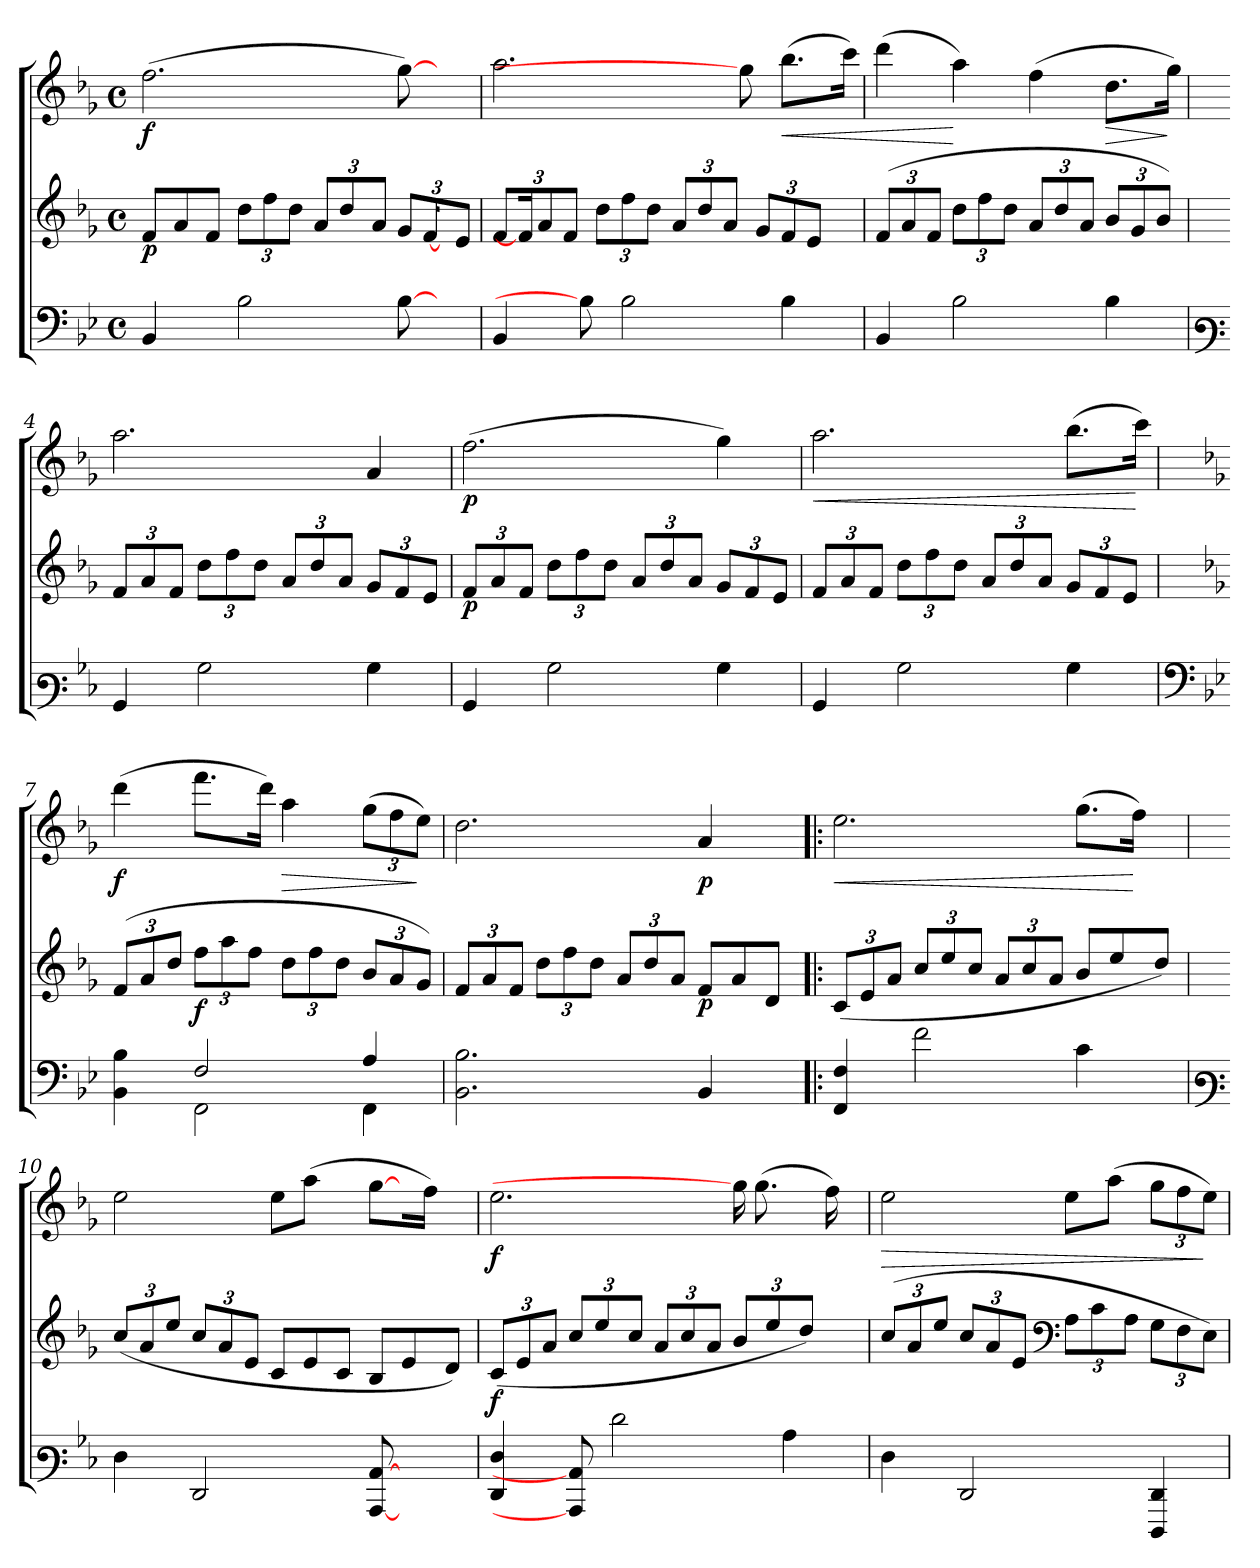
**kern	**kern	**dynam	**kern	**dynam
*part2	*part2	*part2	*part1	*part1
*staff3	*staff2	*staff2/3	*staff1	*staff1
*clefF4	*clefG3	*	*clefG3	*
*k[b-e-]	*k[b-e-]	*	*k[b-e-]	*
*M4/4	*M4/4	*	*M4/4	*
*met(c)	*met(c)	*	*met(c)	*
=1	=1	=1	=1	=1
!	!	!LO:DY:b	!	!LO:DY:b
4BB-/	8d/L	p	(>2.dd\	f
.	8f/	.	.	.
8ryy	8d/J	.	.	.
2B-\	12b-\L	.	.	.
.	12dd\	.	.	.
.	12b-\J	.	.	.
.	12f/L	.	.	.
.	12b-/	.	.	.
.	.	.	8ryy	.
.	12f/J	.	.	.
[8B-\	12e-/L	.	[8ee-\)	.
.	[24d/	.	.	.
8ryy	24ryy	.	8ryy	.
.	12c/J	.	.	.
=2	=2	=2	=2	=2
4BB-/	12d/L	.	2.ff\	.
.	24d/]	.	.	.
.	12f/	.	.	.
.	12d/J	.	.	.
8B-\]	.	.	.	.
.	12b-\L	.	.	.
2B-\	12dd\	.	.	.
.	12b-\J	.	.	.
.	12f/L	.	.	.
.	12b-/	.	.	.
.	12f/J	.	.	.
.	.	.	8ee-\]	.
.	12e-/L	.	.	.
!	!	!	!	!LO:HP:b
4B-\	12d/	.	(>8.gg\L	<
.	12c/J	.	.	.
.	12ryy	.	.	.
.	.	.	16aa\Jk)	.
=3	=3	=3	=3	=3
4BB-/	(>12d/L	.	(>4bb-\	.
.	12f/	.	.	.
.	12d/J	.	.	.
2B-\	12b-\L	.	4ff\)	[
.	12dd\	.	.	.
.	12b-\J	.	.	.
.	12f/L	.	(>4dd\	.
.	12b-/	.	.	.
.	12f/J	.	.	.
!	!	!	!	!LO:HP:b
4B-\	12g/L	.	8.b-\L	>
.	12e-/	.	.	.
.	12g/J)	.	.	.
.	.	.	16ee-\Jk)	]
!!LO:LB:g=z
=4	=4	=4	=4	=4
*clefF3	*	*	*	*
4BB-/	12d/L	.	2.ff\	.
.	12f/	.	.	.
.	12d/J	.	.	.
2B-\	12b-\L	.	.	.
.	12dd\	.	.	.
.	12b-\J	.	.	.
.	12f/L	.	.	.
.	12b-/	.	.	.
.	12f/J	.	.	.
4B-\	12e-/L	.	4f/	.
.	12d/	.	.	.
.	12c/J	.	.	.
=5	=5	=5	=5	=5
!	!	!LO:DY:b	!	!LO:DY:b
4BB-/	12d/L	p	(>2.dd\	p
.	12f/	.	.	.
.	12d/J	.	.	.
2B-\	12b-\L	.	.	.
.	12dd\	.	.	.
.	12b-\J	.	.	.
.	12f/L	.	.	.
.	12b-/	.	.	.
.	12f/J	.	.	.
4B-\	12e-/L	.	4ee-\)	.
.	12d/	.	.	.
.	12c/J	.	.	.
=6	=6	=6	=6	=6
!	!	!	!	!LO:HP:b
4BB-/	12d/L	.	2.ff\	<
.	12f/	.	.	.
.	12d/J	.	.	.
2B-\	12b-\L	.	.	.
.	12dd\	.	.	.
.	12b-\J	.	.	.
.	12f/L	.	.	.
.	12b-/	.	.	.
.	12f/J	.	.	.
4B-\	12e-/L	.	(>8.gg\L	.
.	12d/	.	.	.
.	12c/J	.	.	.
.	.	.	16aa\Jk)	[
!!LO:PB:g=z
=7	=7	=7	=7	=7
*clefF4	*	*	*	*
*k[b-e-]	*k[b-e-]	*	*k[b-e-]	*
*^	*	*	*	*
!	!	!	!	!	!LO:DY:b
4ryy	4BB-\ 4B-\	(>12d/L	.	(>4bb-\	f
.	.	12f/	.	.	.
.	.	12b-/J	.	.	.
!	!	!	!LO:DY:b	!	!
2F/	2FF\	12dd\L	f	8.ddd\L	.
.	.	12ff\	.	.	.
.	.	12dd\J	.	.	.
.	.	.	.	16bb-\Jk)	.
!	!	!	!	!	!LO:HP:b
.	.	12b-\L	.	4ff\	>
.	.	12dd\	.	.	.
.	.	12b-\J	.	.	.
4A/	4FF\	12g/L	.	(>12ee-\L	.
.	.	12f/	.	12dd\	.
.	.	12e-/J)	.	12cc\J)	]
*v	*v	*	*	*	*
=8	=8	=8	=8	=8
2.BB-\ 2.B-\	12d/L	.	2.b-\	.
.	12f/	.	.	.
.	12d/J	.	.	.
.	12b-\L	.	.	.
.	12dd\	.	.	.
.	12b-\J	.	.	.
.	12f/L	.	.	.
.	12b-/	.	.	.
.	12f/J	.	.	.
!	!	!LO:DY:b	!	!LO:DY:b
4BB-/	8d/L	p	4f/	p
.	8f/	.	.	.
8ryy	8B-/J	.	8ryy	.
=9!|:	=9!|:	=9!|:	=9!|:	=9!|:
!	!	!	!	!LO:HP:b
4FF/ 4F/	(<12A/L	.	2.cc\	<
.	12c/	.	.	.
.	12f/J	.	.	.
2f\	12a/L	.	.	.
.	12cc/	.	.	.
.	12a/J	.	.	.
.	12f/L	.	.	.
.	12a/	.	.	.
.	12f/J	.	.	.
4c\	8g/L	.	(>8.ee-\L	.
.	8cc/	.	.	.
.	.	.	16dd\Jk)	[
8ryy	8b-/J)	.	8ryy	.
!!LO:LB:g=z
=10	=10	=10	=10	=10
*clefF3	*	*	*	*
4F\	(<12a/L	.	2cc\	.
.	12f/	.	.	.
.	12cc/J	.	.	.
2FF/	12a/L	.	.	.
.	12f/	.	.	.
.	12c/J	.	.	.
.	8A/L	.	8cc\L	.
.	8c/	.	(>8ff\J	.
8ryy	8A/J	.	8ryy	.
[8CC/ [8C/	8G/L	.	[8ee-\L	.
4ryy	8c/	.	16ryy	.
.	.	.	16dd\Jk)	.
.	8B-/J)	.	8ryy	.
=11	=11	=11	=11	=11
!	!	!LO:DY:b	!	!LO:DY:b
4FF/ 4F/	(<12A/L	f	2.cc\	f
.	12c/	.	.	.
.	12f/J	.	.	.
8CC/] 8C/]	12a/L	.	.	.
.	12cc/	.	.	.
2f\	.	.	.	.
.	12a/J	.	.	.
.	12f/L	.	.	.
.	12a/	.	.	.
.	12f/J	.	.	.
.	12g/L	.	16ee-\L]	.
.	.	.	(>8.ee-\L	.
.	12cc/	.	.	.
4c\	.	.	.	.
.	12b-/J)	.	.	.
.	8ryy	.	16dd\Jk)	.
.	.	.	16ryy	.
=12	=12	=12	=12	=12
!	!	!	!	!LO:HP:b
4F\	(>12a/L	.	2cc\	>
.	12f/	.	.	.
.	12cc/J	.	.	.
2FF/	12a/L	.	.	.
.	12f/	.	.	.
.	12c/J	.	.	.
*	*clefF4	*	*	*
.	12A\L	.	8cc\L	.
.	12c\	.	.	.
.	.	.	(>8ff\J	.
.	12A\J	.	.	.
4FFF/ 4FF/	12G\L	.	12ee-\L	.
.	12F\	.	12dd\	.
.	12E-\J)	.	12cc\J)	]
=	=	=	=	=
*-	*-	*-	*-	*-
